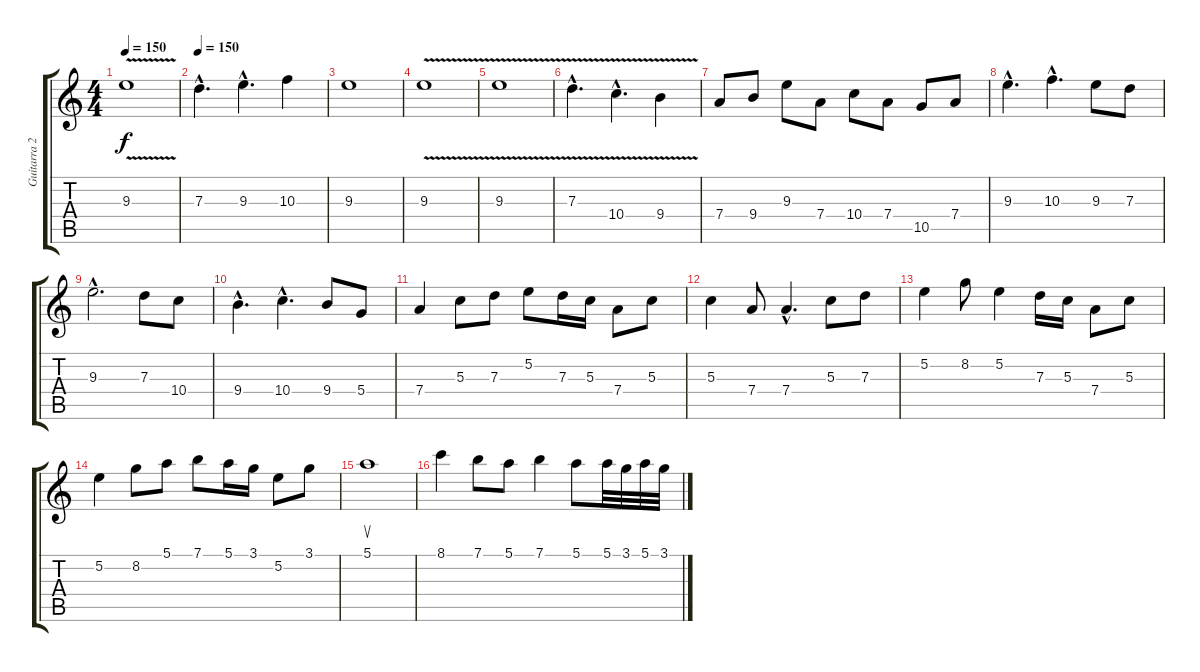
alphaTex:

\track ("Guitarra 2" "Guitarra 2") {instrument acousticguitarnylon}
\staff {score tabs}
\tuning (E4 B3 G3 D3 A2 E2) {hide}
\ts (4 4)
\tempo 150
\clef g2
\ks c
9.3{v}.1{dy f} |
\tempo 150
7.3{hac}.4{d volume 16 instrument distortionguitar} 9.3{hac}.4{d} 10.3.4 |
9.3.1 |
9.3{v}.1 |
9.3{v}.1 |
7.3{v hac}.4{d} 10.4{v hac}.4{d} 9.4{v}.4 |
7.4.8 9.4.8 9.3.8 7.4.8 10.4.8 7.4.8 10.5.8 7.4.8 |
9.3{hac}.4{d volume 16 instrument distortionguitar} 10.3{hac}.4{d} 9.3.8 7.3.8 |
9.3{hac}.2{d} 7.3.8 10.4.8 |
9.4{hac}.4{d} 10.4{hac}.4{d} 9.4.8 5.4.8 |
7.4.4{volume 16 instrument distortionguitar} 5.3.8 7.3.8 5.2.8 7.3.16 5.3.16 7.4.8 5.3.8 |
5.3.4 7.4.8 7.4{hac}.4{d} 5.3.8 7.3.8 |
5.2.4 8.2.8 5.2.4 7.3.16 5.3.16 7.4.8 5.3.8 |
5.2.4 8.2.8 5.1.8 7.1.8 5.1.16 3.1.16 5.2.8 3.1.8 |
5.1.1{su} |
8.1.4{volume 16 instrument distortionguitar} 7.1.8 5.1.8 7.1.4 5.1.8 5.1.32 3.1.32 5.1.32 3.1.32
